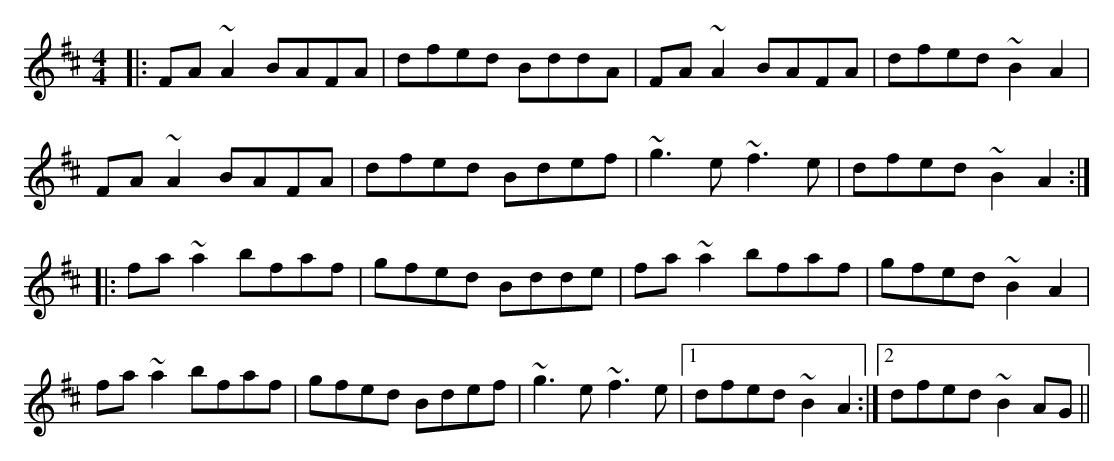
X:1
M:4/4
K:D
|:FA ~A2 BAFA|dfed BddA|FA ~A2 BAFA|dfed ~B2 A2|
FA ~A2 BAFA|dfed Bdef|~g3 e ~f3 e|dfed ~B2 A2:|
|:fa ~a2 bfaf|gfed Bdde|fa ~a2 bfaf|gfed ~B2 A2|
fa ~a2 bfaf|gfed Bdef|~g3 e ~f3 e|1 dfed ~B2 A2:|2 dfed ~B2 AG||
